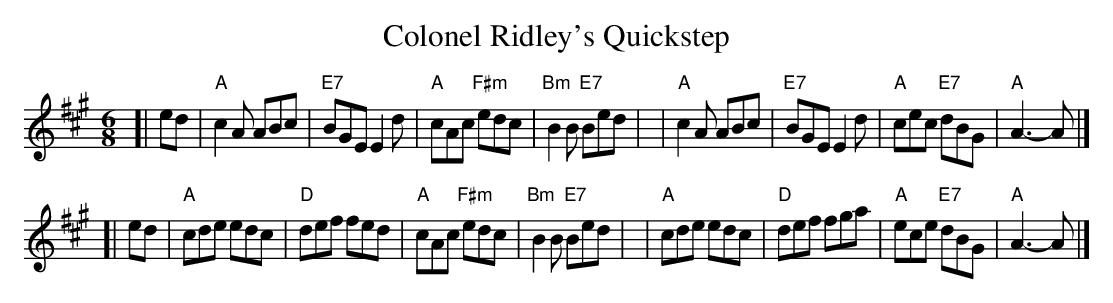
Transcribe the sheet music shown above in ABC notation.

X:1
T: Colonel Ridley's Quickstep
M: 6/8
L: 1/8
K: A
[| ed | "A"c2A ABc | "E7"BGE E2d | "A"cAc "F#m"edc | "Bm"B2B "E7"Bed |\
      | "A"c2A ABc | "E7"BGE E2d | "A"cec "E7"dBG  | "A"A3-      A   |]
[| ed | "A"cde edc |  "D"def fed | "A"cAc "F#m"edc | "Bm"B2B "E7"Bed |\
      | "A"cde edc |  "D"def fga | "A"ece "E7"dBG  | "A"A3-      A   |]
